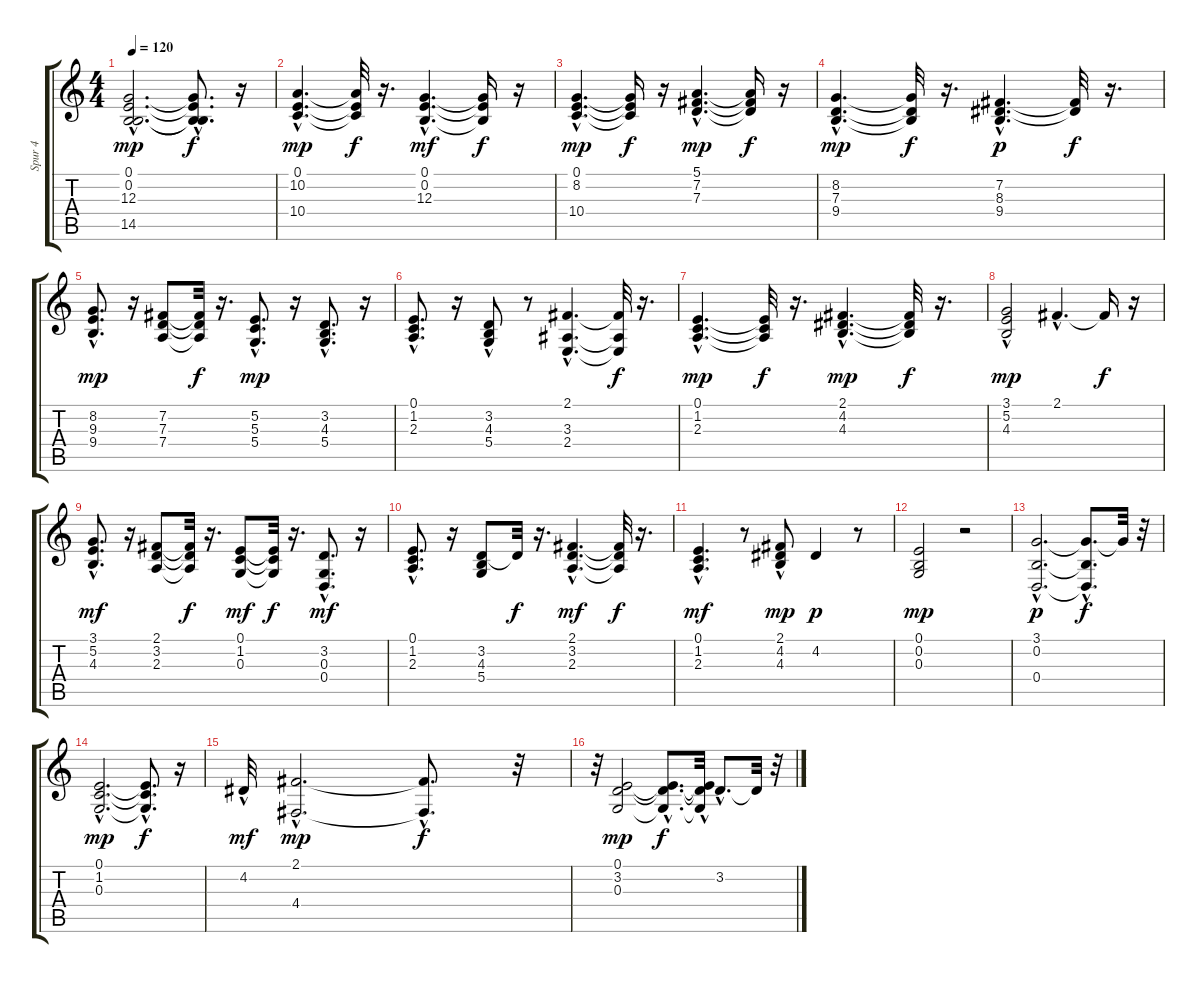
\track ("Spur 4" "Spur 4") {instrument pad5bowed}
\staff {score tabs}
\tuning (E4 B3 G3 D3 A2 E2) {hide}
\ts (4 4)
\tempo 120
\clef g2
\ks c
(0.1{hac} 0.2{hac} 12.3{hac} 14.5{hac}).2{d dy mp} (0.1{hac t} 0.2{t} 12.3{hac t} 14.5{t}).8{d dy f} r.16 |
(0.1{hac} 10.2{hac} 10.4{hac}).4{d dy mp} (0.1{t} 10.2{t} 10.4{t}).32{dy f} r.16{d} (0.1{hac} 0.2{hac} 12.3{hac}).4{d dy mf} (0.1{t} 0.2{t} 12.3{t}).16{dy f} r.16 |
(0.1{hac} 8.2{hac} 10.4{hac}).4{d dy mp} (0.1{t} 8.2{t} 10.4{t}).16{dy f} r.16 (5.1{hac} 7.2{hac} 7.3{hac}).4{d dy mp} (5.1{t} 7.2{t} 7.3{t}).16{dy f} r.16 |
(8.2{hac} 7.3{hac} 9.4{hac}).4{d dy mp} (8.2{t} 7.3{t} 9.4{t}).32{dy f} r.16{d} (7.2{hac} 8.3{hac} 9.4{hac}).4{d dy p} (7.2{t} 8.3{t}).32{dy f} r.16{d} |
(8.2{hac} 9.3{hac} 9.4{hac}).8{d dy mp} r.16 (7.2 7.3 7.4).8 (7.2{t} 7.3{t} 7.4{t}).32{dy f} r.16{d} (5.2{hac} 5.3{hac} 5.4{hac}).8{d dy mp} r.16 (3.2{hac} 4.3 5.4).8{d} r.16 |
(0.1{hac} 1.2{hac} 2.3{hac}).8{d} r.16 (3.2 4.3{hac} 5.4{hac}).8 r.8 (2.1{hac} 3.3{hac} 2.4{hac}).4{d} (2.1{t} 3.3{t} 2.4{t}).32{dy f} r.16{d} |
(0.1{hac} 1.2{hac} 2.3{hac}).4{d dy mp} (0.1{t} 1.2{t} 2.3{t}).32{dy f} r.16{d} (2.1{hac} 4.2{hac} 4.3{hac}).4{d dy mp} (2.1{t} 4.2{t} 4.3{t}).32{dy f} r.16{d} |
(3.1{hac} 5.2{hac} 4.3{hac}).2{dy mp} 2.1{hac}.4{d} 2.1{t}.16{dy f} r.16 |
(3.1{hac} 5.2{hac} 4.3{hac}).8{d dy mf} r.16 (2.1 3.2 2.3).8 (2.1{t} 3.2{t} 2.3{t}).32{dy f} r.16{d} (0.1 1.2 0.3).8{dy mf} (0.1{t} 1.2{t} 0.3{t}).32{dy f} r.16{d} (3.2{hac} 0.3{hac} 0.4{hac}).8{d dy mf} r.16 |
(0.1 1.2{hac} 2.3{hac}).8{d} r.16 (3.2 4.3 5.4).8 3.2{t}.32{dy f} r.16{d} (2.1{hac} 3.2{hac} 2.3{hac}).4{d dy mf} (2.1{t} 3.2{t} 2.3{t}).32{dy f} r.16{d} |
(0.1{hac} 1.2{hac} 2.3{hac}).4{d dy mf} r.8 (2.1{hac} 4.2 4.3{hac}).8{dy mp} 4.2.4{dy p} r.8 |
(0.1 0.2 0.3).2{dy mp} r.2 |
(3.1{hac} 0.2{hac} 0.4{hac}).2{d dy p} (3.1{hac t} 0.2{hac t} 0.4{hac t}).8{d dy f} 3.1{t}.32 r.32 |
(0.1{hac} 1.2{hac} 0.3{hac}).2{d dy mp} (0.1{hac t} 1.2{hac t} 0.3{hac t}).8{d dy f} r.16 |
4.2{hac}.32{dy mf} (2.1{hac} 4.4{hac}).2{d dy mp} (2.1{hac t} 4.4{t}).8{d dy f} r.32 |
r.32 (0.1 3.2 0.3).2{dy mp} (0.1{hac t} 3.2{hac t} 0.3{hac t}).8{d dy f} (0.1{t} 3.2{t} 0.3{hac t}).32 3.2{hac}.8{d} 3.2{t}.32 r.32
